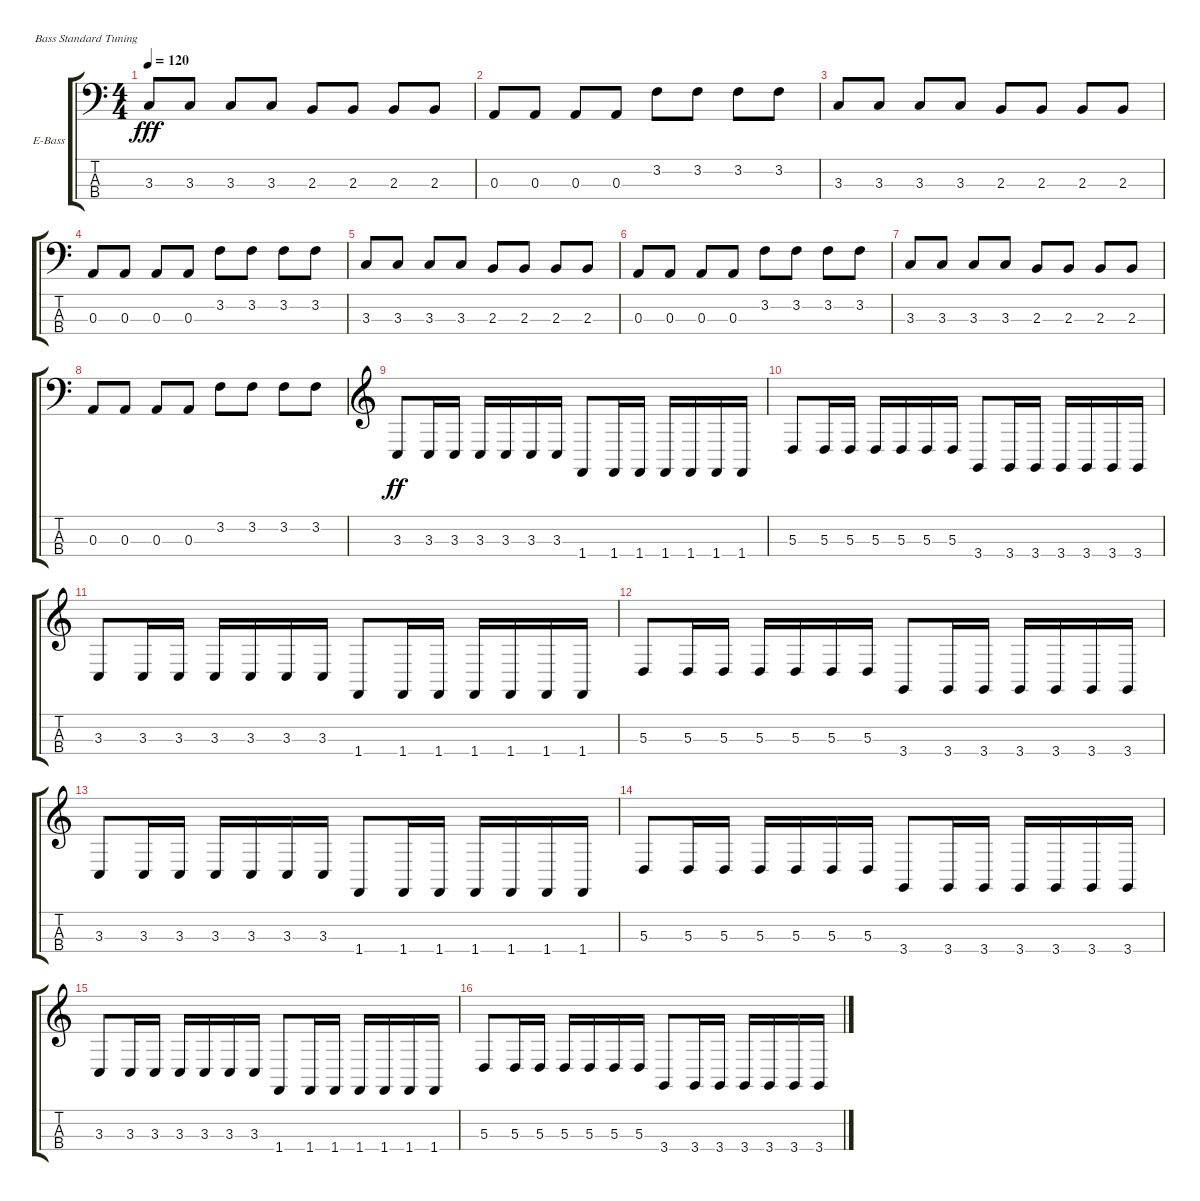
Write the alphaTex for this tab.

\defaultSystemsLayout 4
\bracketExtendMode groupsimilarinstruments
\firstSystemTrackNameOrientation horizontal
\otherSystemsTrackNameOrientation horizontal
\track ("Кислый" "E-Bass") {instrument electricbassfinger}
\staff {score tabs}
\tuning (G2 D2 A1 E1)
\ts (4 4)
\tempo 120
\clef f4
\scale
0.485477
\ks c
3.3.8{dy fff instrument electricbassfinger} 3.3.8 3.3.8 3.3.8 2.3.8 2.3.8 2.3.8 2.3.8 |
\scale
0.257261 0.3.8 0.3.8 0.3.8 0.3.8 3.2.8 3.2.8 3.2.8 3.2.8 |
\scale
0.257261 3.3.8 3.3.8 3.3.8 3.3.8 2.3.8 2.3.8 2.3.8 2.3.8 |
0.3.8 0.3.8 0.3.8 0.3.8 3.2.8 3.2.8 3.2.8 3.2.8 |
3.3.8 3.3.8 3.3.8 3.3.8 2.3.8 2.3.8 2.3.8 2.3.8 |
0.3.8 0.3.8 0.3.8 0.3.8 3.2.8 3.2.8 3.2.8 3.2.8 |
3.3.8 3.3.8 3.3.8 3.3.8 2.3.8 2.3.8 2.3.8 2.3.8 |
0.3.8 0.3.8 0.3.8 0.3.8 3.2.8 3.2.8 3.2.8 3.2.8 |
\clef g2
3.3.8{dy ff} 3.3.16 3.3.16 3.3.16 3.3.16 3.3.16 3.3.16 1.4.8 1.4.16 1.4.16 1.4.16 1.4.16 1.4.16 1.4.16 |
5.3.8 5.3.16 5.3.16 5.3.16 5.3.16 5.3.16 5.3.16 3.4.8 3.4.16 3.4.16 3.4.16 3.4.16 3.4.16 3.4.16 |
3.3.8 3.3.16 3.3.16 3.3.16 3.3.16 3.3.16 3.3.16 1.4.8 1.4.16 1.4.16 1.4.16 1.4.16 1.4.16 1.4.16 |
5.3.8 5.3.16 5.3.16 5.3.16 5.3.16 5.3.16 5.3.16 3.4.8 3.4.16 3.4.16 3.4.16 3.4.16 3.4.16 3.4.16 |
3.3.8 3.3.16 3.3.16 3.3.16 3.3.16 3.3.16 3.3.16 1.4.8 1.4.16 1.4.16 1.4.16 1.4.16 1.4.16 1.4.16 |
5.3.8 5.3.16 5.3.16 5.3.16 5.3.16 5.3.16 5.3.16 3.4.8 3.4.16 3.4.16 3.4.16 3.4.16 3.4.16 3.4.16 |
3.3.8 3.3.16 3.3.16 3.3.16 3.3.16 3.3.16 3.3.16 1.4.8 1.4.16 1.4.16 1.4.16 1.4.16 1.4.16 1.4.16 |
5.3.8 5.3.16 5.3.16 5.3.16 5.3.16 5.3.16 5.3.16 3.4.8 3.4.16 3.4.16 3.4.16 3.4.16 3.4.16 3.4.16
